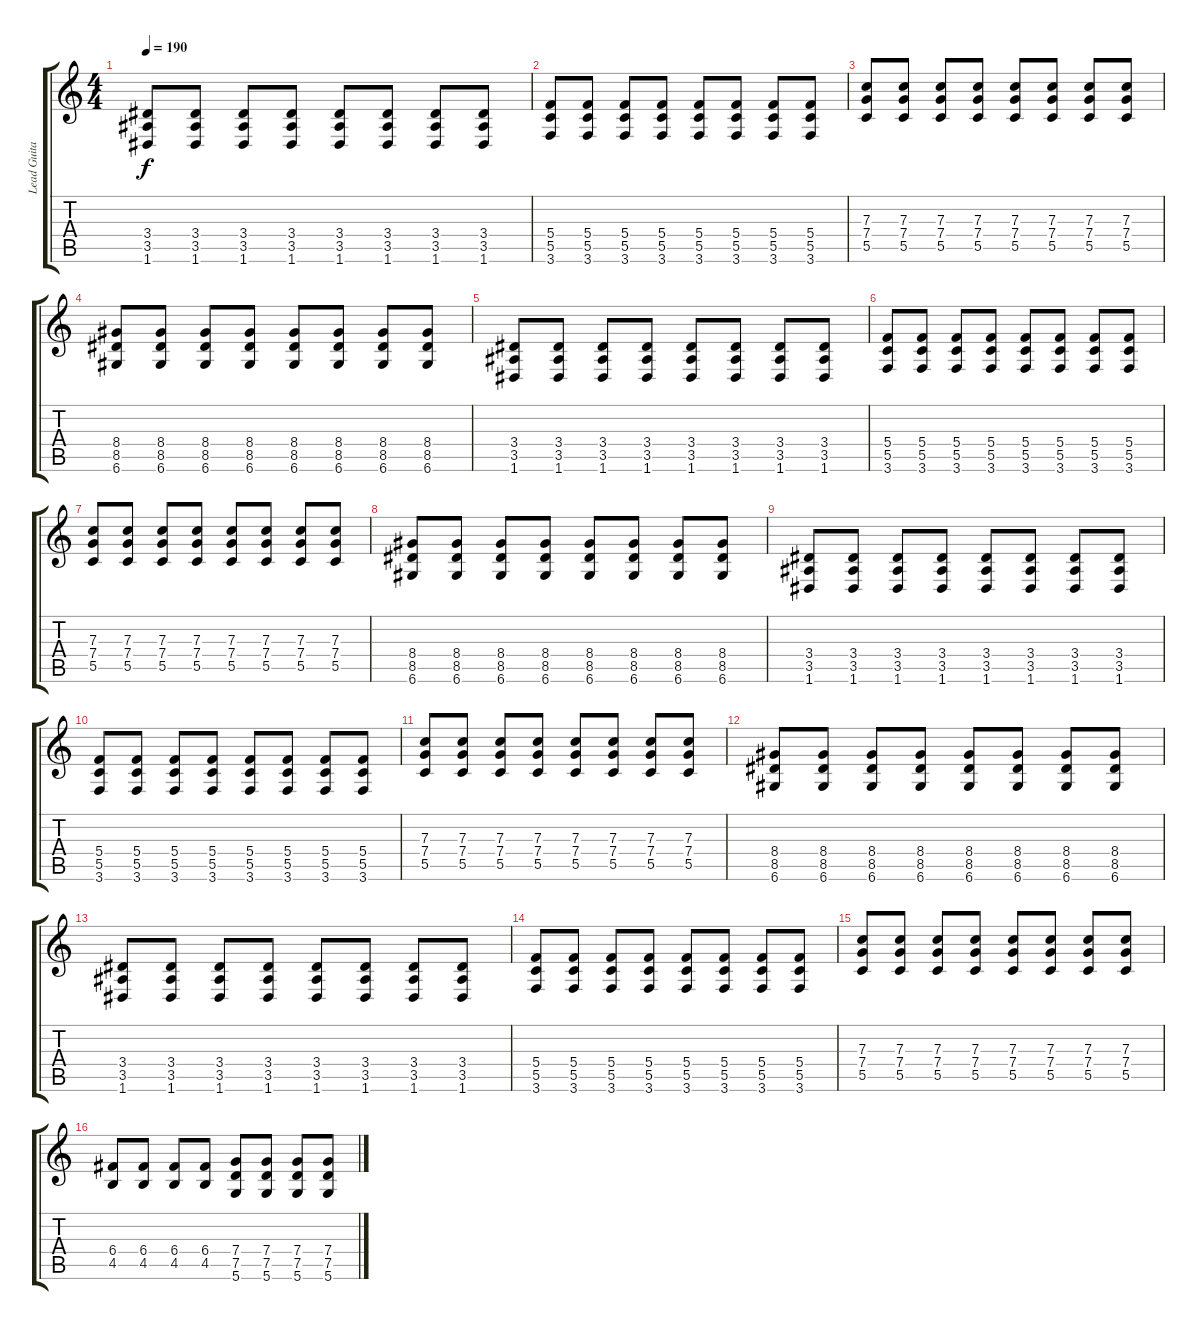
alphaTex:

\track ("Lead Guitar  " "Lead Guita") {instrument overdrivenguitar}
\staff {score tabs}
\tuning (D4 A3 F3 C3 G2 D2) {hide}
\ts (4 4)
\tempo 190
\clef g2
\ks c
(3.4 3.5 1.6).8{dy f} (3.4 3.5 1.6).8 (3.4 3.5 1.6).8 (3.4 3.5 1.6).8 (3.4 3.5 1.6).8 (3.4 3.5 1.6).8 (3.4 3.5 1.6).8 (3.4 3.5 1.6).8 |
(5.4 5.5 3.6).8 (5.4 5.5 3.6).8 (5.4 5.5 3.6).8 (5.4 5.5 3.6).8 (5.4 5.5 3.6).8 (5.4 5.5 3.6).8 (5.4 5.5 3.6).8 (5.4 5.5 3.6).8 |
(7.3 7.4 5.5).8 (7.3 7.4 5.5).8 (7.3 7.4 5.5).8 (7.3 7.4 5.5).8 (7.3 7.4 5.5).8 (7.3 7.4 5.5).8 (7.3 7.4 5.5).8 (7.3 7.4 5.5).8 |
(8.4 8.5 6.6).8 (8.4 8.5 6.6).8 (8.4 8.5 6.6).8 (8.4 8.5 6.6).8 (8.4 8.5 6.6).8 (8.4 8.5 6.6).8 (8.4 8.5 6.6).8 (8.4 8.5 6.6).8 |
(3.4 3.5 1.6).8 (3.4 3.5 1.6).8 (3.4 3.5 1.6).8 (3.4 3.5 1.6).8 (3.4 3.5 1.6).8 (3.4 3.5 1.6).8 (3.4 3.5 1.6).8 (3.4 3.5 1.6).8 |
(5.4 5.5 3.6).8 (5.4 5.5 3.6).8 (5.4 5.5 3.6).8 (5.4 5.5 3.6).8 (5.4 5.5 3.6).8 (5.4 5.5 3.6).8 (5.4 5.5 3.6).8 (5.4 5.5 3.6).8 |
(7.3 7.4 5.5).8 (7.3 7.4 5.5).8 (7.3 7.4 5.5).8 (7.3 7.4 5.5).8 (7.3 7.4 5.5).8 (7.3 7.4 5.5).8 (7.3 7.4 5.5).8 (7.3 7.4 5.5).8 |
(8.4 8.5 6.6).8 (8.4 8.5 6.6).8 (8.4 8.5 6.6).8 (8.4 8.5 6.6).8 (8.4 8.5 6.6).8 (8.4 8.5 6.6).8 (8.4 8.5 6.6).8 (8.4 8.5 6.6).8 |
(3.4 3.5 1.6).8 (3.4 3.5 1.6).8 (3.4 3.5 1.6).8 (3.4 3.5 1.6).8 (3.4 3.5 1.6).8 (3.4 3.5 1.6).8 (3.4 3.5 1.6).8 (3.4 3.5 1.6).8 |
(5.4 5.5 3.6).8 (5.4 5.5 3.6).8 (5.4 5.5 3.6).8 (5.4 5.5 3.6).8 (5.4 5.5 3.6).8 (5.4 5.5 3.6).8 (5.4 5.5 3.6).8 (5.4 5.5 3.6).8 |
(7.3 7.4 5.5).8 (7.3 7.4 5.5).8 (7.3 7.4 5.5).8 (7.3 7.4 5.5).8 (7.3 7.4 5.5).8 (7.3 7.4 5.5).8 (7.3 7.4 5.5).8 (7.3 7.4 5.5).8 |
(8.4 8.5 6.6).8 (8.4 8.5 6.6).8 (8.4 8.5 6.6).8 (8.4 8.5 6.6).8 (8.4 8.5 6.6).8 (8.4 8.5 6.6).8 (8.4 8.5 6.6).8 (8.4 8.5 6.6).8 |
(3.4 3.5 1.6).8 (3.4 3.5 1.6).8 (3.4 3.5 1.6).8 (3.4 3.5 1.6).8 (3.4 3.5 1.6).8 (3.4 3.5 1.6).8 (3.4 3.5 1.6).8 (3.4 3.5 1.6).8 |
(5.4 5.5 3.6).8 (5.4 5.5 3.6).8 (5.4 5.5 3.6).8 (5.4 5.5 3.6).8 (5.4 5.5 3.6).8 (5.4 5.5 3.6).8 (5.4 5.5 3.6).8 (5.4 5.5 3.6).8 |
(7.3 7.4 5.5).8 (7.3 7.4 5.5).8 (7.3 7.4 5.5).8 (7.3 7.4 5.5).8 (7.3 7.4 5.5).8 (7.3 7.4 5.5).8 (7.3 7.4 5.5).8 (7.3 7.4 5.5).8 |
(6.4 4.5).8 (6.4 4.5).8 (6.4 4.5).8 (6.4 4.5).8 (7.4 7.5 5.6).8 (7.4 7.5 5.6).8 (7.4 7.5 5.6).8 (7.4 7.5 5.6).8
